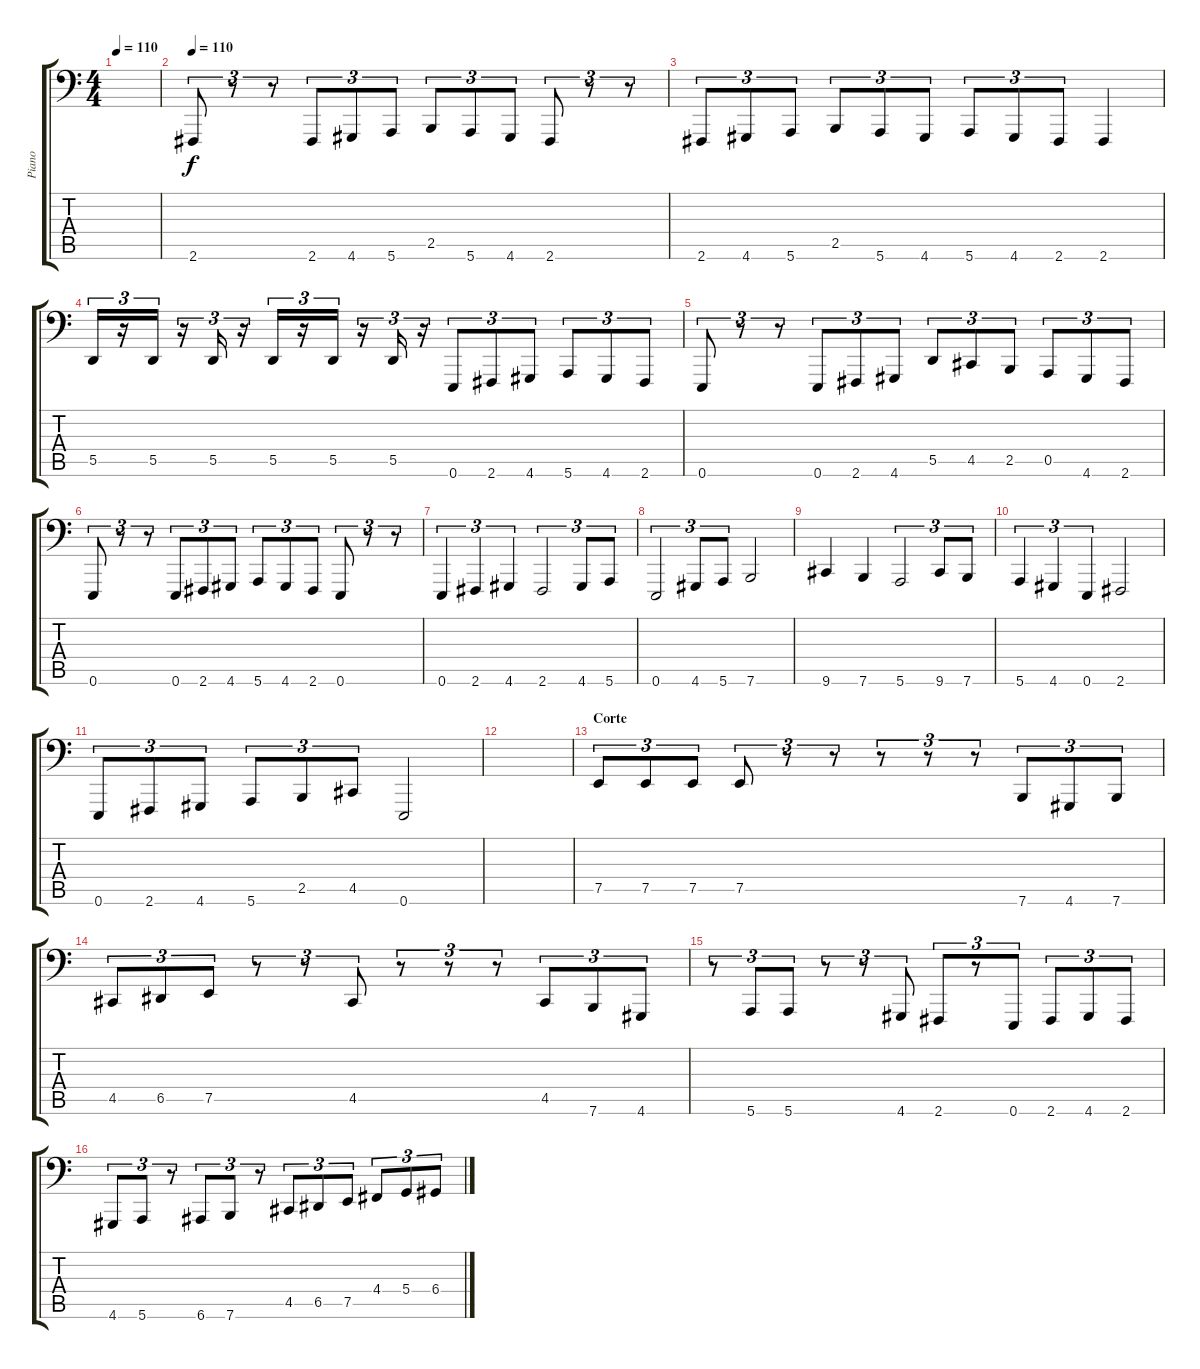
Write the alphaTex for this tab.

\track ("Piano" "Piano") {instrument acousticgrandpiano}
\staff {score tabs}
\tuning (E3 B2 G2 D2 A1 E1) {hide}
\ts (4 4)
\tempo 110
\clef f4
\ks c
|
\tempo 110
2.6.8{tu (3 2)} r.8{tu (3 2)} r.8{tu (3 2)} 2.6.8{tu (3 2)} 4.6.8{tu (3 2)} 5.6.8{tu (3 2)} 2.5.8{tu (3 2)} 5.6.8{tu (3 2)} 4.6.8{tu (3 2)} 2.6.8{tu (3 2)} r.8{tu (3 2)} r.8{tu (3 2)} |
2.6.8{tu (3 2)} 4.6.8{tu (3 2)} 5.6.8{tu (3 2)} 2.5.8{tu (3 2)} 5.6.8{tu (3 2)} 4.6.8{tu (3 2)} 5.6.8{tu (3 2)} 4.6.8{tu (3 2)} 2.6.8{tu (3 2)} 2.6.4 |
5.5.16{tu (3 2)} r.16{tu (3 2)} 5.5.16{tu (3 2)} r.16{tu (3 2)} 5.5.16{tu (3 2)} r.16{tu (3 2)} 5.5.16{tu (3 2)} r.16{tu (3 2)} 5.5.16{tu (3 2)} r.16{tu (3 2)} 5.5.16{tu (3 2)} r.16{tu (3 2)} 0.6.8{tu (3 2)} 2.6.8{tu (3 2)} 4.6.8{tu (3 2)} 5.6.8{tu (3 2)} 4.6.8{tu (3 2)} 2.6.8{tu (3 2)} |
0.6.8{tu (3 2)} r.8{tu (3 2)} r.8{tu (3 2)} 0.6.8{tu (3 2)} 2.6.8{tu (3 2)} 4.6.8{tu (3 2)} 5.5.8{tu (3 2)} 4.5.8{tu (3 2)} 2.5.8{tu (3 2)} 0.5.8{tu (3 2)} 4.6.8{tu (3 2)} 2.6.8{tu (3 2)} |
0.6.8{tu (3 2)} r.8{tu (3 2)} r.8{tu (3 2)} 0.6.8{tu (3 2)} 2.6.8{tu (3 2)} 4.6.8{tu (3 2)} 5.6.8{tu (3 2)} 4.6.8{tu (3 2)} 2.6.8{tu (3 2)} 0.6.8{tu (3 2)} r.8{tu (3 2)} r.8{tu (3 2)} |
0.6.4{tu (3 2)} 2.6.4{tu (3 2)} 4.6.4{tu (3 2)} 2.6.2{tu (3 2)} 4.6.8{tu (3 2)} 5.6.8{tu (3 2)} |
0.6.2{tu (3 2)} 4.6.8{tu (3 2)} 5.6.8{tu (3 2)} 7.6.2 |
9.6.4 7.6.4 5.6.2{tu (3 2)} 9.6.8{tu (3 2)} 7.6.8{tu (3 2)} |
5.6.4{tu (3 2)} 4.6.4{tu (3 2)} 0.6.4{tu (3 2)} 2.6.2 |
0.6.8{tu (3 2)} 2.6.8{tu (3 2)} 4.6.8{tu (3 2)} 5.6.8{tu (3 2)} 2.5.8{tu (3 2)} 4.5.8{tu (3 2)} 0.6.2 |
|
\section ("" "Corte")
7.5.8{tu (3 2)} 7.5.8{tu (3 2)} 7.5.8{tu (3 2)} 7.5.8{tu (3 2)} r.8{tu (3 2)} r.8{tu (3 2)} r.8{tu (3 2)} r.8{tu (3 2)} r.8{tu (3 2)} 7.6.8{tu (3 2)} 4.6.8{tu (3 2)} 7.6.8{tu (3 2)} |
4.5.8{tu (3 2)} 6.5.8{tu (3 2)} 7.5.8{tu (3 2)} r.8{tu (3 2)} r.8{tu (3 2)} 4.5.8{tu (3 2)} r.8{tu (3 2)} r.8{tu (3 2)} r.8{tu (3 2)} 4.5.8{tu (3 2)} 7.6.8{tu (3 2)} 4.6.8{tu (3 2)} |
r.8{tu (3 2)} 5.6.8{tu (3 2)} 5.6.8{tu (3 2)} r.8{tu (3 2)} r.8{tu (3 2)} 4.6.8{tu (3 2)} 2.6.8{tu (3 2)} r.8{tu (3 2)} 0.6.8{tu (3 2)} 2.6.8{tu (3 2)} 4.6.8{tu (3 2)} 2.6.8{tu (3 2)} |
4.6.8{tu (3 2)} 5.6.8{tu (3 2)} r.8{tu (3 2)} 6.6.8{tu (3 2)} 7.6.8{tu (3 2)} r.8{tu (3 2)} 4.5.8{tu (3 2)} 6.5.8{tu (3 2)} 7.5.8{tu (3 2)} 4.4.8{tu (3 2)} 5.4.8{tu (3 2)} 6.4.8{tu (3 2)}
